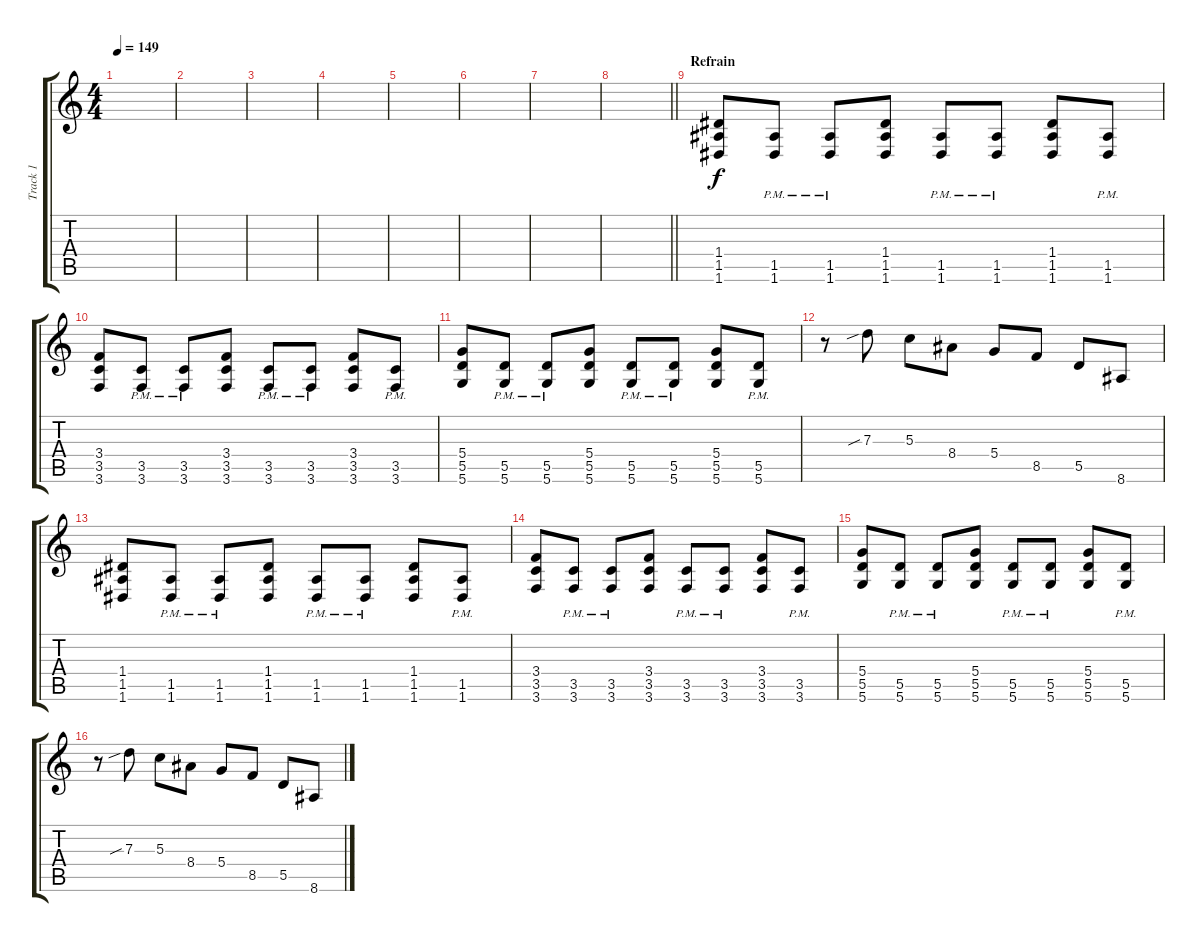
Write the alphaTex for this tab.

\track ("Track 1" "Track 1") {instrument distortionguitar}
\staff {score tabs}
\tuning (E4 B3 G3 D3 A2 D2) {hide}
\ts (4 4)
\tempo 149
\clef g2
\ks c
|
|
|
|
|
|
|
\barLineRight lightlight
|
\section ("" "Refrain ")
(1.4 1.5 1.6).8 (1.5{pm} 1.6{pm}).8 (1.5{pm} 1.6{pm}).8 (1.4 1.5 1.6).8 (1.5{pm} 1.6{pm}).8 (1.5{pm} 1.6{pm}).8 (1.4 1.5 1.6).8 (1.5{pm} 1.6{pm}).8 |
(3.4 3.5 3.6).8 (3.5{pm} 3.6{pm}).8 (3.5{pm} 3.6{pm}).8 (3.4 3.5 3.6).8 (3.5{pm} 3.6{pm}).8 (3.5{pm} 3.6{pm}).8 (3.4 3.5 3.6).8 (3.5{pm} 3.6{pm}).8 |
(5.4 5.5 5.6).8 (5.5{pm} 5.6{pm}).8 (5.5{pm} 5.6{pm}).8 (5.4 5.5 5.6).8 (5.5{pm} 5.6{pm}).8 (5.5{pm} 5.6{pm}).8 (5.4 5.5 5.6).8 (5.5{pm} 5.6{pm}).8 |
r.8 7.3{sib}.8 5.3.8 8.4.8 5.4.8 8.5.8 5.5.8 8.6.8 |
(1.4 1.5 1.6).8 (1.5{pm} 1.6{pm}).8 (1.5{pm} 1.6{pm}).8 (1.4 1.5 1.6).8 (1.5{pm} 1.6{pm}).8 (1.5{pm} 1.6{pm}).8 (1.4 1.5 1.6).8 (1.5{pm} 1.6{pm}).8 |
(3.4 3.5 3.6).8 (3.5{pm} 3.6{pm}).8 (3.5{pm} 3.6{pm}).8 (3.4 3.5 3.6).8 (3.5{pm} 3.6{pm}).8 (3.5{pm} 3.6{pm}).8 (3.4 3.5 3.6).8 (3.5{pm} 3.6{pm}).8 |
(5.4 5.5 5.6).8 (5.5{pm} 5.6{pm}).8 (5.5{pm} 5.6{pm}).8 (5.4 5.5 5.6).8 (5.5{pm} 5.6{pm}).8 (5.5{pm} 5.6{pm}).8 (5.4 5.5 5.6).8 (5.5{pm} 5.6{pm}).8 |
r.8 7.3{sib}.8 5.3.8 8.4.8 5.4.8 8.5.8 5.5.8 8.6.8
